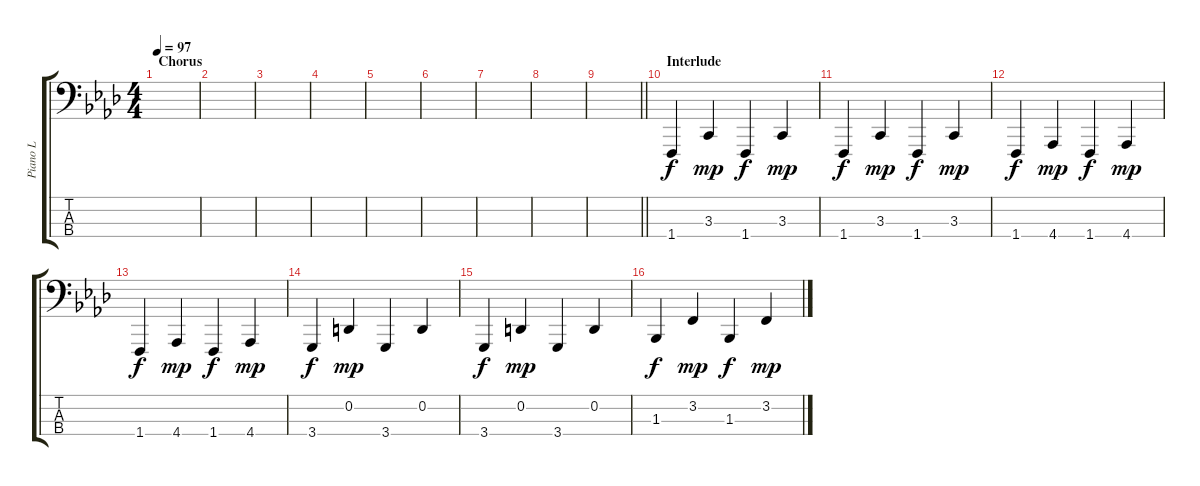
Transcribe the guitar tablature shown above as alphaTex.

\track ("Piano L" "Piano L") {instrument acousticgrandpiano}
\staff {score tabs}
\tuning (G2 D2 A1 E1) {hide}
\ts (4 4)
\section ("" "Chorus")
\tempo 97
\clef f4
\ks fminor
|
|
|
|
|
|
|
|
\barLineRight lightlight
|
\section ("" "Interlude")
1.4.4 3.3.4{dy mp} 1.4.4{dy f} 3.3.4{dy mp} |
1.4.4{dy f} 3.3.4{dy mp} 1.4.4{dy f} 3.3.4{dy mp} |
1.4.4{dy f} 4.4.4{dy mp} 1.4.4{dy f} 4.4.4{dy mp} |
1.4.4{dy f} 4.4.4{dy mp} 1.4.4{dy f} 4.4.4{dy mp} |
3.4.4{dy f} 0.2.4{dy mp} 3.4.4 0.2.4 |
3.4.4{dy f} 0.2.4{dy mp} 3.4.4 0.2.4 |
1.3.4{dy f} 3.2.4{dy mp} 1.3.4{dy f} 3.2.4{dy mp}
